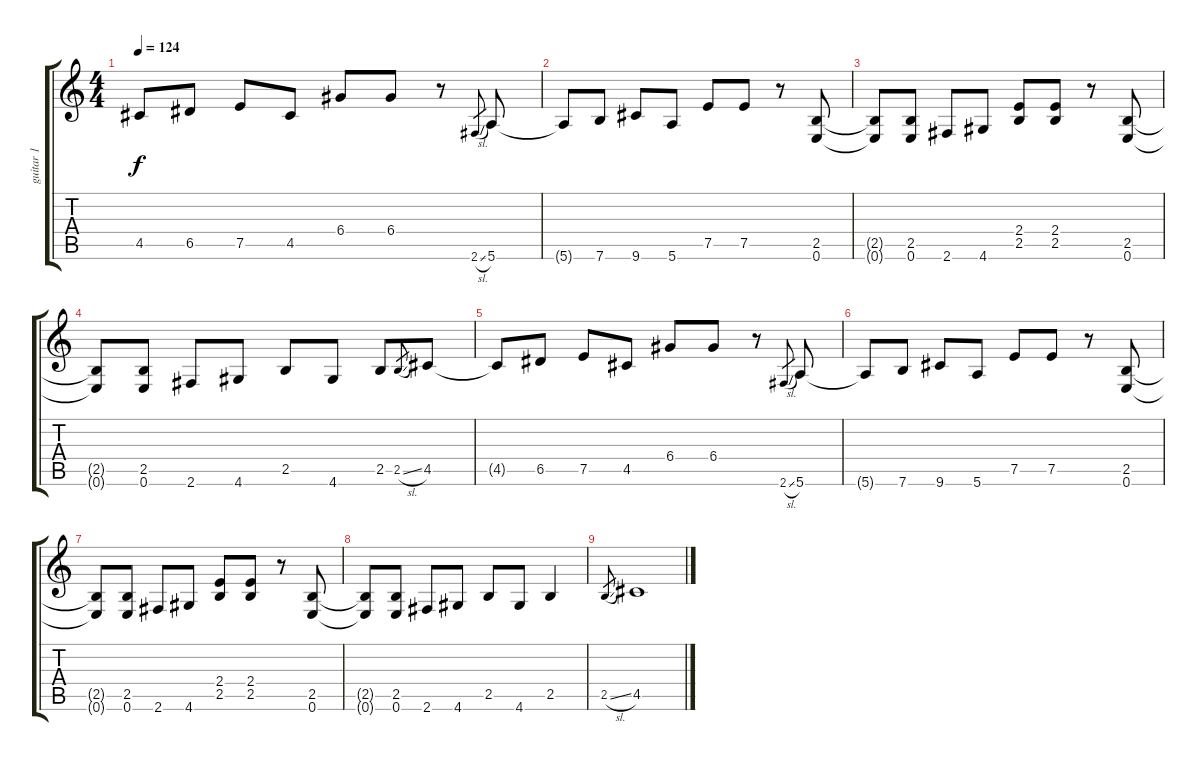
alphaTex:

\track ("guitar 1 " "guitar 1 ") {instrument electricguitarjazz}
\staff {score tabs}
\tuning (E4 B3 G3 D3 A2 E2) {hide}
\ts (4 4)
\tempo 124
\clef g2
\ks c
4.5{t}.8{dy f} 6.5.8 7.5.8 4.5.8 6.4.8 6.4.8 r.8 2.6{sl}.8{gr} 5.6.8 |
5.6{t}.8 7.6.8 9.6.8 5.6.8 7.5.8 7.5.8 r.8 (2.5 0.6).8 |
(2.5{t} 0.6{t}).8 (2.5 0.6).8 2.6.8 4.6.8 (2.4 2.5).8 (2.4 2.5).8 r.8 (2.5 0.6).8 |
(2.5{t} 0.6{t}).8 (2.5 0.6).8 2.6.8 4.6.8 2.5.8 4.6.8 2.5.8 2.5{sl}.8{gr} 4.5.8 |
4.5{t}.8 6.5.8 7.5.8 4.5.8 6.4.8 6.4.8 r.8 2.6{sl}.8{gr} 5.6.8 |
5.6{t}.8 7.6.8 9.6.8 5.6.8 7.5.8 7.5.8 r.8 (2.5 0.6).8 |
(2.5{t} 0.6{t}).8 (2.5 0.6).8 2.6.8 4.6.8 (2.4 2.5).8 (2.4 2.5).8 r.8 (2.5 0.6).8 |
(2.5{t} 0.6{t}).8 (2.5 0.6).8 2.6.8 4.6.8 2.5.8 4.6.8 2.5.4 |
2.5{sl}.8{gr} 4.5.1
